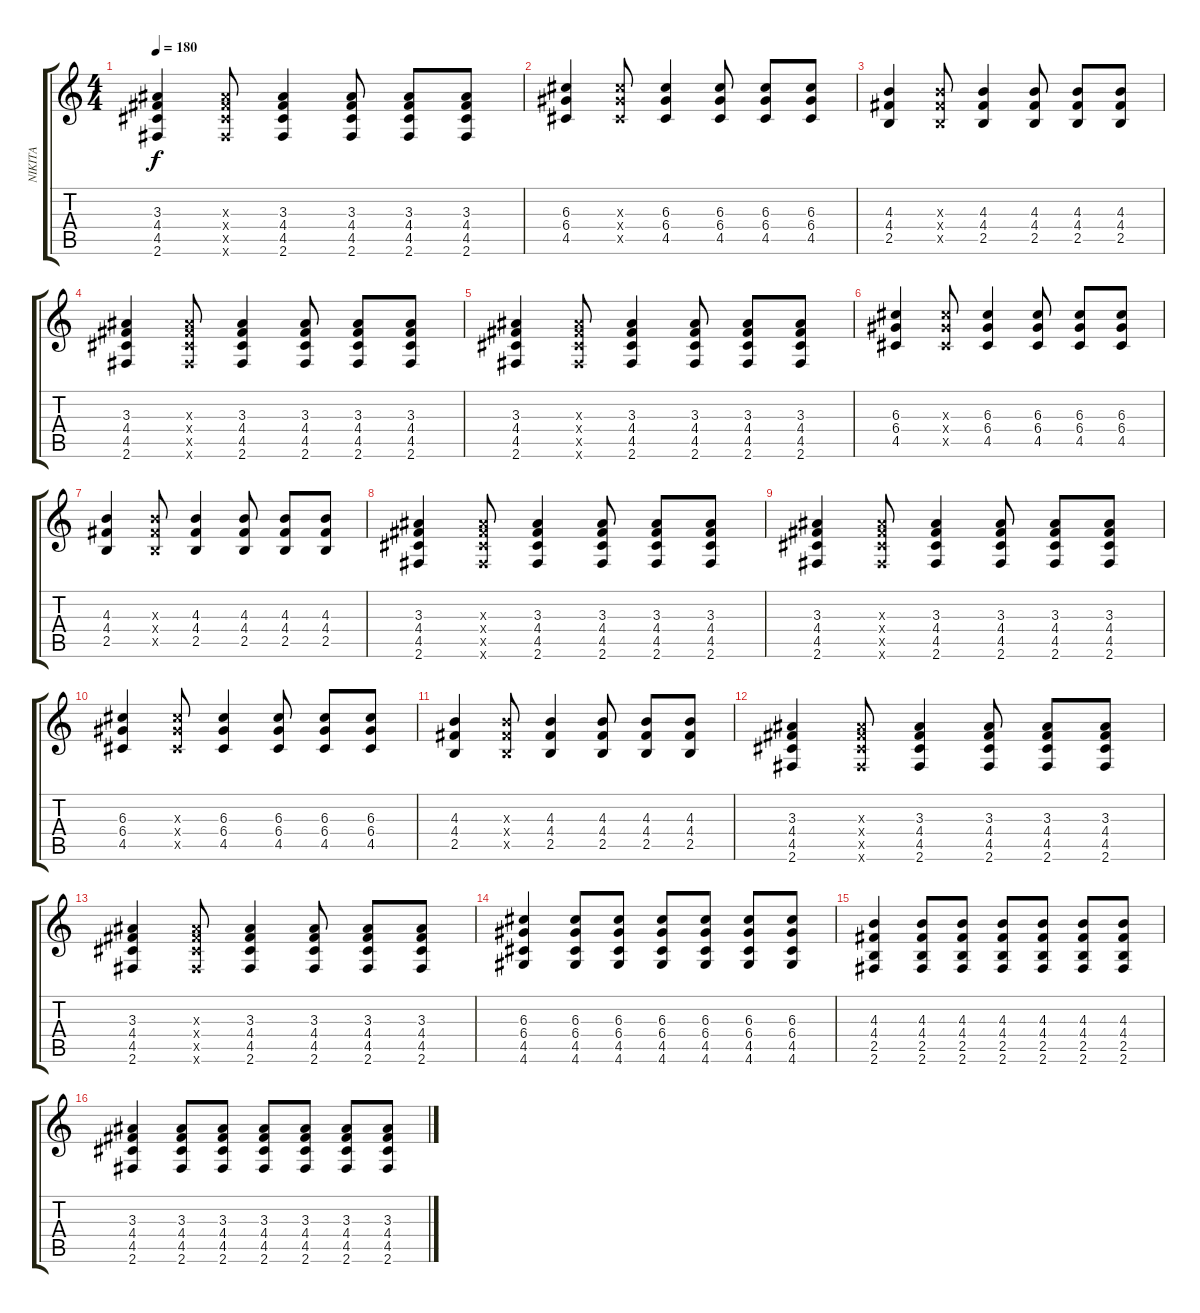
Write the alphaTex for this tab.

\track ("NIKITA" "NIKITA") {instrument acousticguitarsteel}
\staff {score tabs}
\tuning (E4 B3 G3 D3 A2 E2) {hide}
\ts (4 4)
\tempo 180
\clef g2
\ks c
(3.3 4.4 4.5 2.6).4{dy f} (3.3{x} 4.4{x} 4.5{x} 2.6{x}).8 (3.3 4.4 4.5 2.6).4 (3.3 4.4 4.5 2.6).8 (3.3 4.4 4.5 2.6).8 (3.3 4.4 4.5 2.6).8 |
(6.3 6.4 4.5).4 (6.3{x} 6.4{x} 4.5{x}).8 (6.3 6.4 4.5).4 (6.3 6.4 4.5).8 (6.3 6.4 4.5).8 (6.3 6.4 4.5).8 |
(4.3 4.4 2.5).4 (4.3{x} 4.4{x} 2.5{x}).8 (4.3 4.4 2.5).4 (4.3 4.4 2.5).8 (4.3 4.4 2.5).8 (4.3 4.4 2.5).8 |
(3.3 4.4 4.5 2.6).4 (3.3{x} 4.4{x} 4.5{x} 2.6{x}).8 (3.3 4.4 4.5 2.6).4 (3.3 4.4 4.5 2.6).8 (3.3 4.4 4.5 2.6).8 (3.3 4.4 4.5 2.6).8 |
(3.3 4.4 4.5 2.6).4 (3.3{x} 4.4{x} 4.5{x} 2.6{x}).8 (3.3 4.4 4.5 2.6).4 (3.3 4.4 4.5 2.6).8 (3.3 4.4 4.5 2.6).8 (3.3 4.4 4.5 2.6).8 |
(6.3 6.4 4.5).4 (6.3{x} 6.4{x} 4.5{x}).8 (6.3 6.4 4.5).4 (6.3 6.4 4.5).8 (6.3 6.4 4.5).8 (6.3 6.4 4.5).8 |
(4.3 4.4 2.5).4 (4.3{x} 4.4{x} 2.5{x}).8 (4.3 4.4 2.5).4 (4.3 4.4 2.5).8 (4.3 4.4 2.5).8 (4.3 4.4 2.5).8 |
(3.3 4.4 4.5 2.6).4 (3.3{x} 4.4{x} 4.5{x} 2.6{x}).8 (3.3 4.4 4.5 2.6).4 (3.3 4.4 4.5 2.6).8 (3.3 4.4 4.5 2.6).8 (3.3 4.4 4.5 2.6).8 |
(3.3 4.4 4.5 2.6).4 (3.3{x} 4.4{x} 4.5{x} 2.6{x}).8 (3.3 4.4 4.5 2.6).4 (3.3 4.4 4.5 2.6).8 (3.3 4.4 4.5 2.6).8 (3.3 4.4 4.5 2.6).8 |
(6.3 6.4 4.5).4 (6.3{x} 6.4{x} 4.5{x}).8 (6.3 6.4 4.5).4 (6.3 6.4 4.5).8 (6.3 6.4 4.5).8 (6.3 6.4 4.5).8 |
(4.3 4.4 2.5).4 (4.3{x} 4.4{x} 2.5{x}).8 (4.3 4.4 2.5).4 (4.3 4.4 2.5).8 (4.3 4.4 2.5).8 (4.3 4.4 2.5).8 |
(3.3 4.4 4.5 2.6).4 (3.3{x} 4.4{x} 4.5{x} 2.6{x}).8 (3.3 4.4 4.5 2.6).4 (3.3 4.4 4.5 2.6).8 (3.3 4.4 4.5 2.6).8 (3.3 4.4 4.5 2.6).8 |
(3.3 4.4 4.5 2.6).4 (3.3{x} 4.4{x} 4.5{x} 2.6{x}).8 (3.3 4.4 4.5 2.6).4 (3.3 4.4 4.5 2.6).8 (3.3 4.4 4.5 2.6).8 (3.3 4.4 4.5 2.6).8 |
(6.3 6.4 4.5 4.6).4 (6.3 6.4 4.5 4.6).8 (6.3 6.4 4.5 4.6).8 (6.3 6.4 4.5 4.6).8 (6.3 6.4 4.5 4.6).8 (6.3 6.4 4.5 4.6).8 (6.3 6.4 4.5 4.6).8 |
(4.3 4.4 2.5 2.6).4 (4.3 4.4 2.5 2.6).8 (4.3 4.4 2.5 2.6).8 (4.3 4.4 2.5 2.6).8 (4.3 4.4 2.5 2.6).8 (4.3 4.4 2.5 2.6).8 (4.3 4.4 2.5 2.6).8 |
(3.3 4.4 4.5 2.6).4 (3.3 4.4 4.5 2.6).8 (3.3 4.4 4.5 2.6).8 (3.3 4.4 4.5 2.6).8 (3.3 4.4 4.5 2.6).8 (3.3 4.4 4.5 2.6).8 (3.3 4.4 4.5 2.6).8
